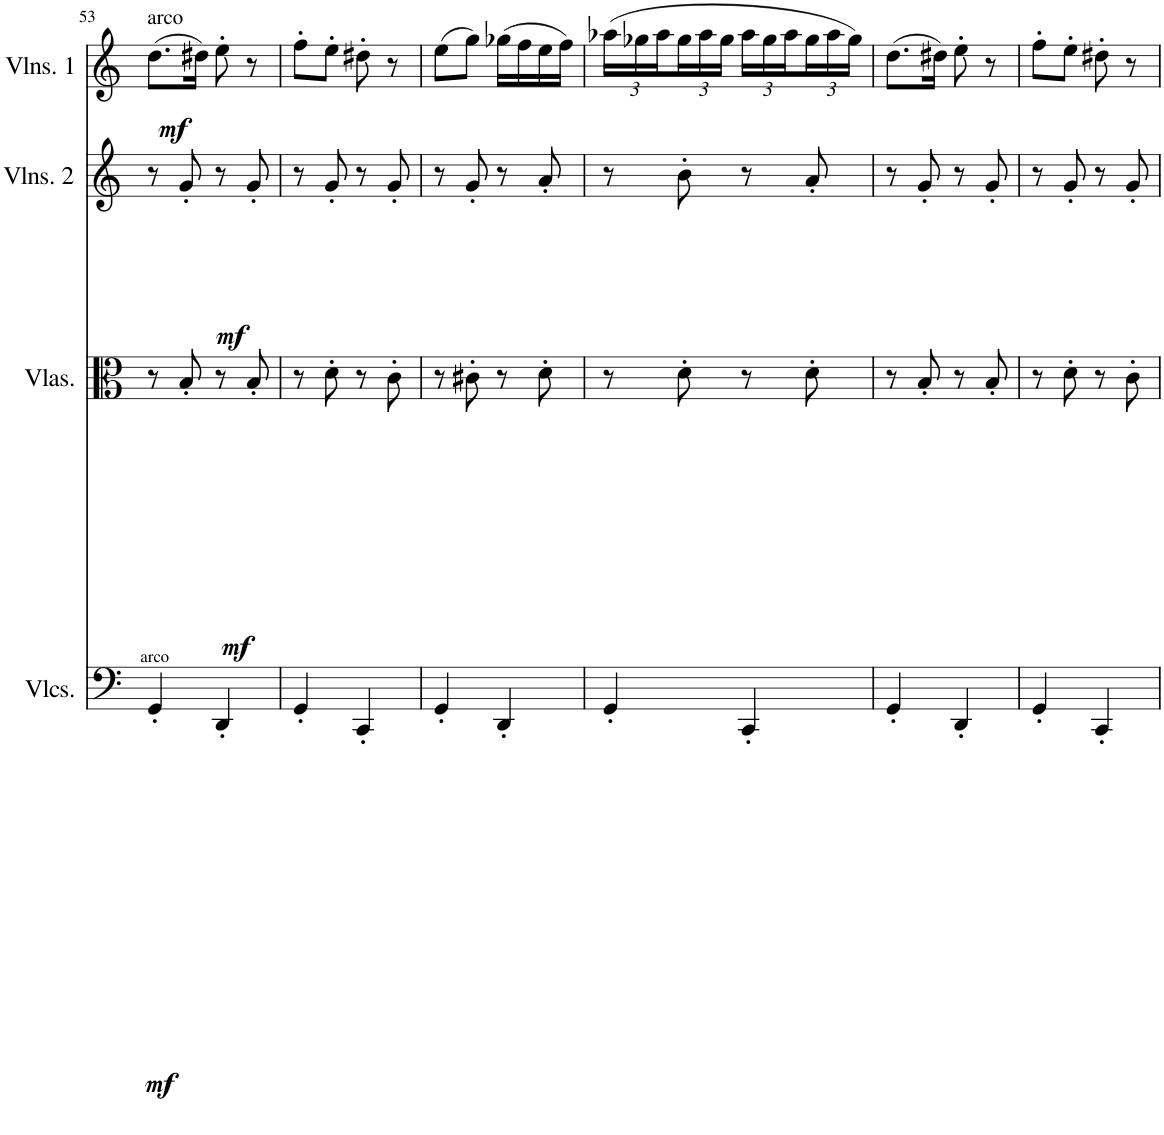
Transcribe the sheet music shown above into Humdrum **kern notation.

**kern	**dynam	**kern	**dynam	**kern	**dynam	**kern	**dynam
*part4	*part4	*part3	*part3	*part2	*part2	*part1	*part1
*staff4	*staff4	*staff3	*staff3	*staff2	*staff2	*staff1	*staff1
*I"Violoncellos	*	*I"Violas	*	*I"Violins 2	*	*I"Violins 1	*
*I'Vlcs.	*	*I'Vlas.	*	*I'Vlns. 2	*	*I'Vlns. 1	*
!!LO:PB:g=z
*clefF4	*	*clefC3	*	*clefG2	*	*clefG2	*
*k[]	*	*k[]	*	*k[]	*	*k[]	*
*M2/4	*	*M2/4	*	*M2/4	*	*M2/4	*
=53	=53	=53	=53	=53	=53	=53	=53
!	!	!	!	!	!	!LO:TX:a:t=arco	!
!	!LO:DY:b	!	!	!	!	!	!LO:DY:b
4GG'/	mf	8r	.	8r	.	(8.dd\L	mf
!	!	!	!LO:DY:b	!	!LO:DY:b	!	!
.	.	8B'/	mf	8g'/	mf	.	.
.	.	.	.	.	.	16dd#X\Jk)	.
4DD'/	.	8r	.	8r	.	8ee'\	.
.	.	8B'/	.	8g'/	.	8r	.
=54	=54	=54	=54	=54	=54	=54	=54
4GG'/	.	8r	.	8r	.	8ff'\L	.
.	.	8d'\	.	8g'/	.	8ee'\J	.
4CC'/	.	8r	.	8r	.	8dd#X'\	.
.	.	8c'\	.	8g'/	.	8r	.
=55	=55	=55	=55	=55	=55	=55	=55
4GG'/	.	8r	.	8r	.	(8ee\L	.
.	.	8c#X'\	.	8g'/	.	8gg\J)	.
4DD'/	.	8r	.	8r	.	(16gg-X\LL	.
.	.	.	.	.	.	16ff\	.
.	.	8d'\	.	8a'/	.	16ee\	.
.	.	.	.	.	.	16ff\JJ)	.
=56	=56	=56	=56	=56	=56	=56	=56
*	*	*	*	*	*	*Xbrackettup	*
4GG'/	.	8r	.	8r	.	(24aa-X\LL	.
.	.	.	.	.	.	24gg-X\	.
.	.	.	.	.	.	24aa-\	.
.	.	8d'\	.	8b'\	.	24gg-\	.
.	.	.	.	.	.	24aa-\	.
.	.	.	.	.	.	24gg-\JJ	.
4CC'/	.	8r	.	8r	.	24aa-\LL	.
.	.	.	.	.	.	24gg-\	.
.	.	.	.	.	.	24aa-\	.
.	.	8d'\	.	8a'/	.	24gg-\	.
.	.	.	.	.	.	24aa-\	.
.	.	.	.	.	.	24gg-\JJ)	.
=57	=57	=57	=57	=57	=57	=57	=57
4GG'/	.	8r	.	8r	.	(8.dd\L	.
.	.	8B'/	.	8g'/	.	.	.
.	.	.	.	.	.	16dd#X\Jk)	.
4DD'/	.	8r	.	8r	.	8ee'\	.
.	.	8B'/	.	8g'/	.	8r	.
=58	=58	=58	=58	=58	=58	=58	=58
4GG'/	.	8r	.	8r	.	8ff'\L	.
.	.	8d'\	.	8g'/	.	8ee'\J	.
4CC'/	.	8r	.	8r	.	8dd#X'\	.
.	.	8c'\	.	8g'/	.	8r	.
=	=	=	=	=	=	=	=
*-	*-	*-	*-	*-	*-	*-	*-
